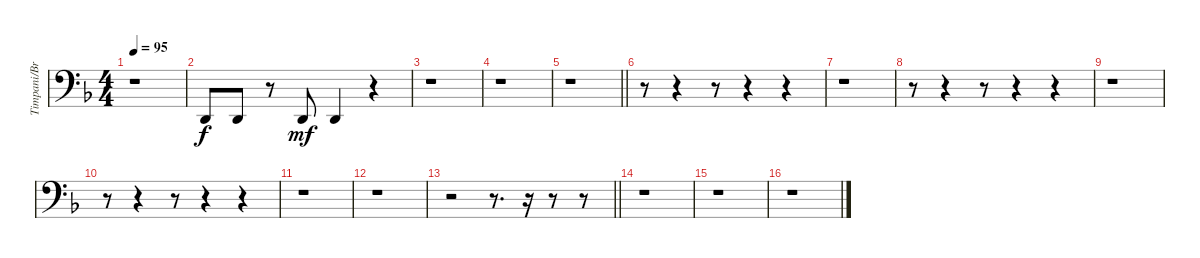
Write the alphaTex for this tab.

\track ("Timpani/Brass" "Timpani/Br") {instrument timpani}
\staff {score}
\tuning (E4 B3 G3 D3 A2 E2 B1) {hide}
\ts (4 4)
\tempo 95
\clef f4
\ks f
r.1{dy f} |
3.7.8 3.7.8 r.8 3.7.8{dy mf} 3.7.4 r.4 |
r.1 |
r.1 |
\barLineRight lightlight
r.1 |
r.8 r.4 r.8 r.4 r.4 |
r.1 |
r.8 r.4 r.8 r.4 r.4 |
r.1 |
r.8 r.4 r.8 r.4 r.4 |
r.1 |
r.1 |
\barLineRight lightlight
r.2 r.8{d} r.16 r.8 r.8 |
r.1 |
r.1 |
r.1
